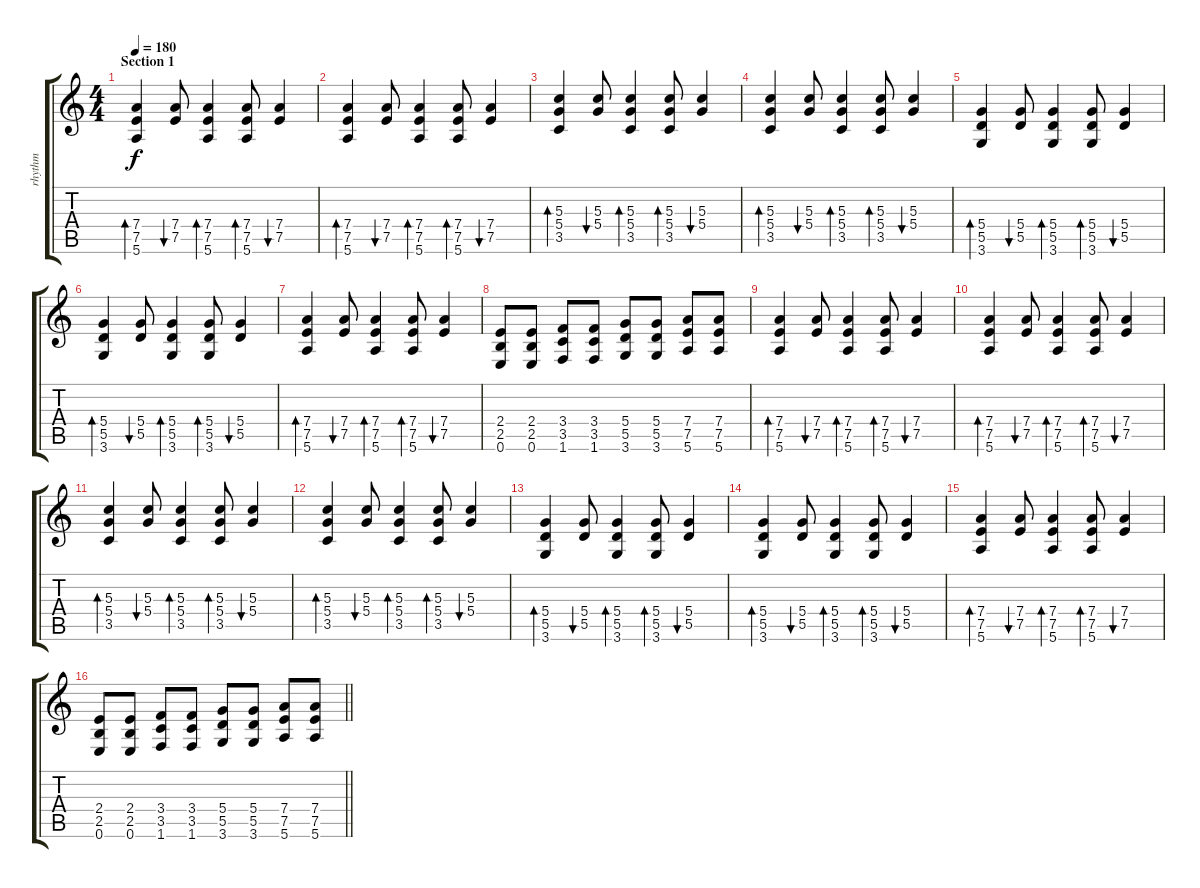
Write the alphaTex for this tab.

\track ("rhythm" "rhythm") {instrument distortionguitar}
\staff {score tabs}
\tuning (E4 B3 G3 D3 A2 E2) {hide}
\ts (4 4)
\section ("" "Section 1")
\tempo 180
\clef g2
\ks c
(7.4 7.5 5.6).4{bd 60 dy f} (7.4 7.5).8{bu 60} (7.4 7.5 5.6).4{bd 60} (7.4 7.5 5.6).8{bd 60} (7.4 7.5).4{bu 60} |
(7.4 7.5 5.6).4{bd 60} (7.4 7.5).8{bu 60} (7.4 7.5 5.6).4{bd 60} (7.4 7.5 5.6).8{bd 60} (7.4 7.5).4{bu 60} |
(5.3 5.4 3.5).4{bd 60} (5.3 5.4).8{bu 60} (5.3 5.4 3.5).4{bd 60} (5.3 5.4 3.5).8{bd 60} (5.3 5.4).4{bu 60} |
(5.3 5.4 3.5).4{bd 60} (5.3 5.4).8{bu 60} (5.3 5.4 3.5).4{bd 60} (5.3 5.4 3.5).8{bd 60} (5.3 5.4).4{bu 60} |
(5.4 5.5 3.6).4{bd 60} (5.4 5.5).8{bu 60} (5.4 5.5 3.6).4{bd 60} (5.4 5.5 3.6).8{bd 60} (5.4 5.5).4{bu 60} |
(5.4 5.5 3.6).4{bd 60} (5.4 5.5).8{bu 60} (5.4 5.5 3.6).4{bd 60} (5.4 5.5 3.6).8{bd 60} (5.4 5.5).4{bu 60} |
(7.4 7.5 5.6).4{bd 60} (7.4 7.5).8{bu 60} (7.4 7.5 5.6).4{bd 60} (7.4 7.5 5.6).8{bd 60} (7.4 7.5).4{bu 60} |
(2.4 2.5 0.6).8 (2.4 2.5 0.6).8 (3.4 3.5 1.6).8 (3.4 3.5 1.6).8 (5.4 5.5 3.6).8 (5.4 5.5 3.6).8 (7.4 7.5 5.6).8 (7.4 7.5 5.6).8 |
(7.4 7.5 5.6).4{bd 60} (7.4 7.5).8{bu 60} (7.4 7.5 5.6).4{bd 60} (7.4 7.5 5.6).8{bd 60} (7.4 7.5).4{bu 60} |
(7.4 7.5 5.6).4{bd 60} (7.4 7.5).8{bu 60} (7.4 7.5 5.6).4{bd 60} (7.4 7.5 5.6).8{bd 60} (7.4 7.5).4{bu 60} |
(5.3 5.4 3.5).4{bd 60} (5.3 5.4).8{bu 60} (5.3 5.4 3.5).4{bd 60} (5.3 5.4 3.5).8{bd 60} (5.3 5.4).4{bu 60} |
(5.3 5.4 3.5).4{bd 60} (5.3 5.4).8{bu 60} (5.3 5.4 3.5).4{bd 60} (5.3 5.4 3.5).8{bd 60} (5.3 5.4).4{bu 60} |
(5.4 5.5 3.6).4{bd 60} (5.4 5.5).8{bu 60} (5.4 5.5 3.6).4{bd 60} (5.4 5.5 3.6).8{bd 60} (5.4 5.5).4{bu 60} |
(5.4 5.5 3.6).4{bd 60} (5.4 5.5).8{bu 60} (5.4 5.5 3.6).4{bd 60} (5.4 5.5 3.6).8{bd 60} (5.4 5.5).4{bu 60} |
(7.4 7.5 5.6).4{bd 60} (7.4 7.5).8{bu 60} (7.4 7.5 5.6).4{bd 60} (7.4 7.5 5.6).8{bd 60} (7.4 7.5).4{bu 60} |
\barLineRight lightlight
(2.4 2.5 0.6).8 (2.4 2.5 0.6).8 (3.4 3.5 1.6).8 (3.4 3.5 1.6).8 (5.4 5.5 3.6).8 (5.4 5.5 3.6).8 (7.4 7.5 5.6).8 (7.4 7.5 5.6).8
